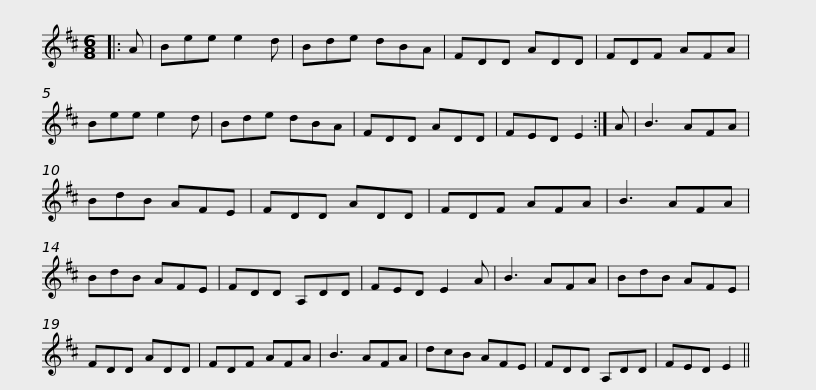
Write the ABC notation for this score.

X:1
L:1/8
M:6/8
I:linebreak $
K:D
V:1 treble
V:1
|: A | Bee e2 d | Bde dBA | FDD ADD | FDF AFA | %5
 Bee e2 d | Bde dBA | FDD ADD |$ FED E2 :| A | %10
 B3 AFA | BdB AFE | FDD ADD | FDF AFA | B3 AFA | %15
 BdB AFE |$ FDD A,DD | FED E2 A | B3 AFA | BdB AFE | %20
 FDD ADD | FDF AFA | B3 AFA | dcB AFE |$ FDD A,DD | %25
 FED E2 || %26
